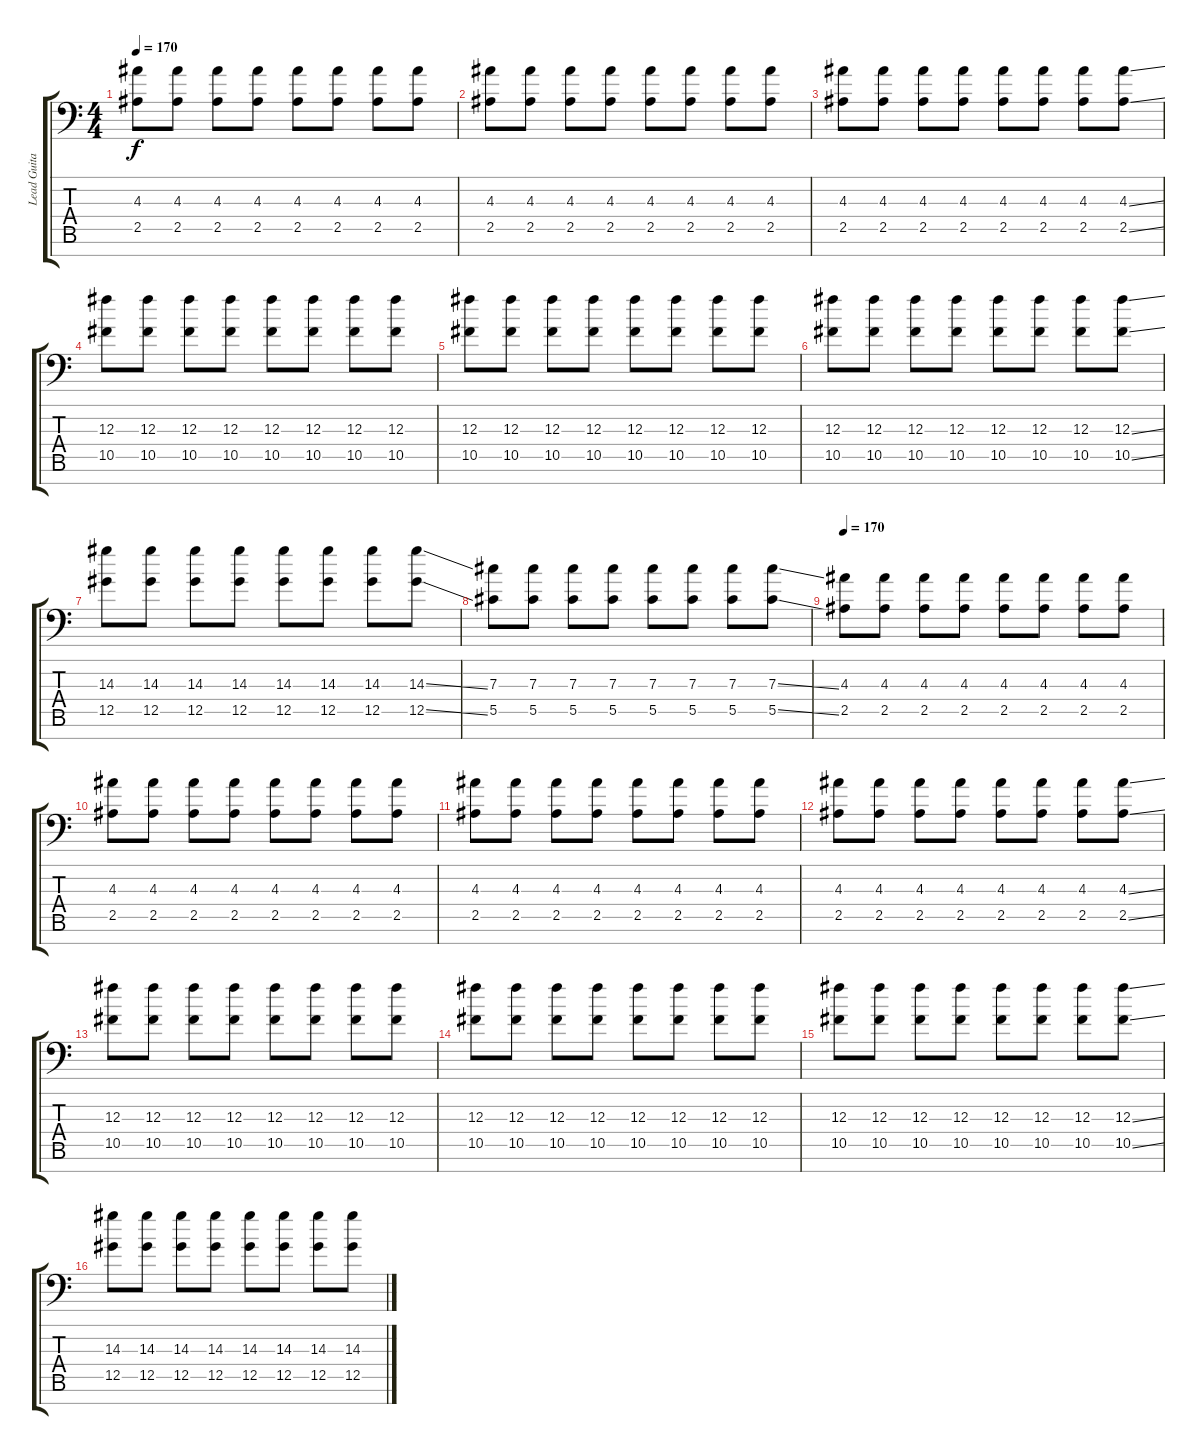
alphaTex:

\track ("Lead Guitar #3" "Lead Guita") {instrument distortionguitar}
\staff {score tabs}
\tuning (Eb4 Bb3 Gb3 Db3 Ab2 Eb2 Ab1) {hide}
\ts (4 4)
\tempo 170
\clef f4
\ks c
(4.3 2.5).8{dy f} (4.3 2.5).8 (4.3 2.5).8 (4.3 2.5).8 (4.3 2.5).8 (4.3 2.5).8 (4.3 2.5).8 (4.3 2.5).8 |
(4.3 2.5).8 (4.3 2.5).8 (4.3 2.5).8 (4.3 2.5).8 (4.3 2.5).8 (4.3 2.5).8 (4.3 2.5).8 (4.3 2.5).8 |
(4.3 2.5).8 (4.3 2.5).8 (4.3 2.5).8 (4.3 2.5).8 (4.3 2.5).8 (4.3 2.5).8 (4.3 2.5).8 (4.3{ss} 2.5{ss}).8 |
(12.3 10.5).8 (12.3 10.5).8 (12.3 10.5).8 (12.3 10.5).8 (12.3 10.5).8 (12.3 10.5).8 (12.3 10.5).8 (12.3 10.5).8 |
(12.3 10.5).8 (12.3 10.5).8 (12.3 10.5).8 (12.3 10.5).8 (12.3 10.5).8 (12.3 10.5).8 (12.3 10.5).8 (12.3 10.5).8 |
(12.3 10.5).8 (12.3 10.5).8 (12.3 10.5).8 (12.3 10.5).8 (12.3 10.5).8 (12.3 10.5).8 (12.3 10.5).8 (12.3{ss} 10.5{ss}).8 |
(14.3 12.5).8 (14.3 12.5).8 (14.3 12.5).8 (14.3 12.5).8 (14.3 12.5).8 (14.3 12.5).8 (14.3 12.5).8 (14.3{ss} 12.5{ss}).8 |
(7.3 5.5).8 (7.3 5.5).8 (7.3 5.5).8 (7.3 5.5).8 (7.3 5.5).8 (7.3 5.5).8 (7.3 5.5).8 (7.3{ss} 5.5{ss}).8 |
\tempo 170
(4.3 2.5).8 (4.3 2.5).8 (4.3 2.5).8 (4.3 2.5).8 (4.3 2.5).8 (4.3 2.5).8 (4.3 2.5).8 (4.3 2.5).8 |
(4.3 2.5).8 (4.3 2.5).8 (4.3 2.5).8 (4.3 2.5).8 (4.3 2.5).8 (4.3 2.5).8 (4.3 2.5).8 (4.3 2.5).8 |
(4.3 2.5).8 (4.3 2.5).8 (4.3 2.5).8 (4.3 2.5).8 (4.3 2.5).8 (4.3 2.5).8 (4.3 2.5).8 (4.3 2.5).8 |
(4.3 2.5).8 (4.3 2.5).8 (4.3 2.5).8 (4.3 2.5).8 (4.3 2.5).8 (4.3 2.5).8 (4.3 2.5).8 (4.3{ss} 2.5{ss}).8 |
(12.3 10.5).8 (12.3 10.5).8 (12.3 10.5).8 (12.3 10.5).8 (12.3 10.5).8 (12.3 10.5).8 (12.3 10.5).8 (12.3 10.5).8 |
(12.3 10.5).8 (12.3 10.5).8 (12.3 10.5).8 (12.3 10.5).8 (12.3 10.5).8 (12.3 10.5).8 (12.3 10.5).8 (12.3 10.5).8 |
(12.3 10.5).8 (12.3 10.5).8 (12.3 10.5).8 (12.3 10.5).8 (12.3 10.5).8 (12.3 10.5).8 (12.3 10.5).8 (12.3{ss} 10.5{ss}).8 |
(14.3 12.5).8 (14.3 12.5).8 (14.3 12.5).8 (14.3 12.5).8 (14.3 12.5).8 (14.3 12.5).8 (14.3 12.5).8 (14.3{ss} 12.5{ss}).8
